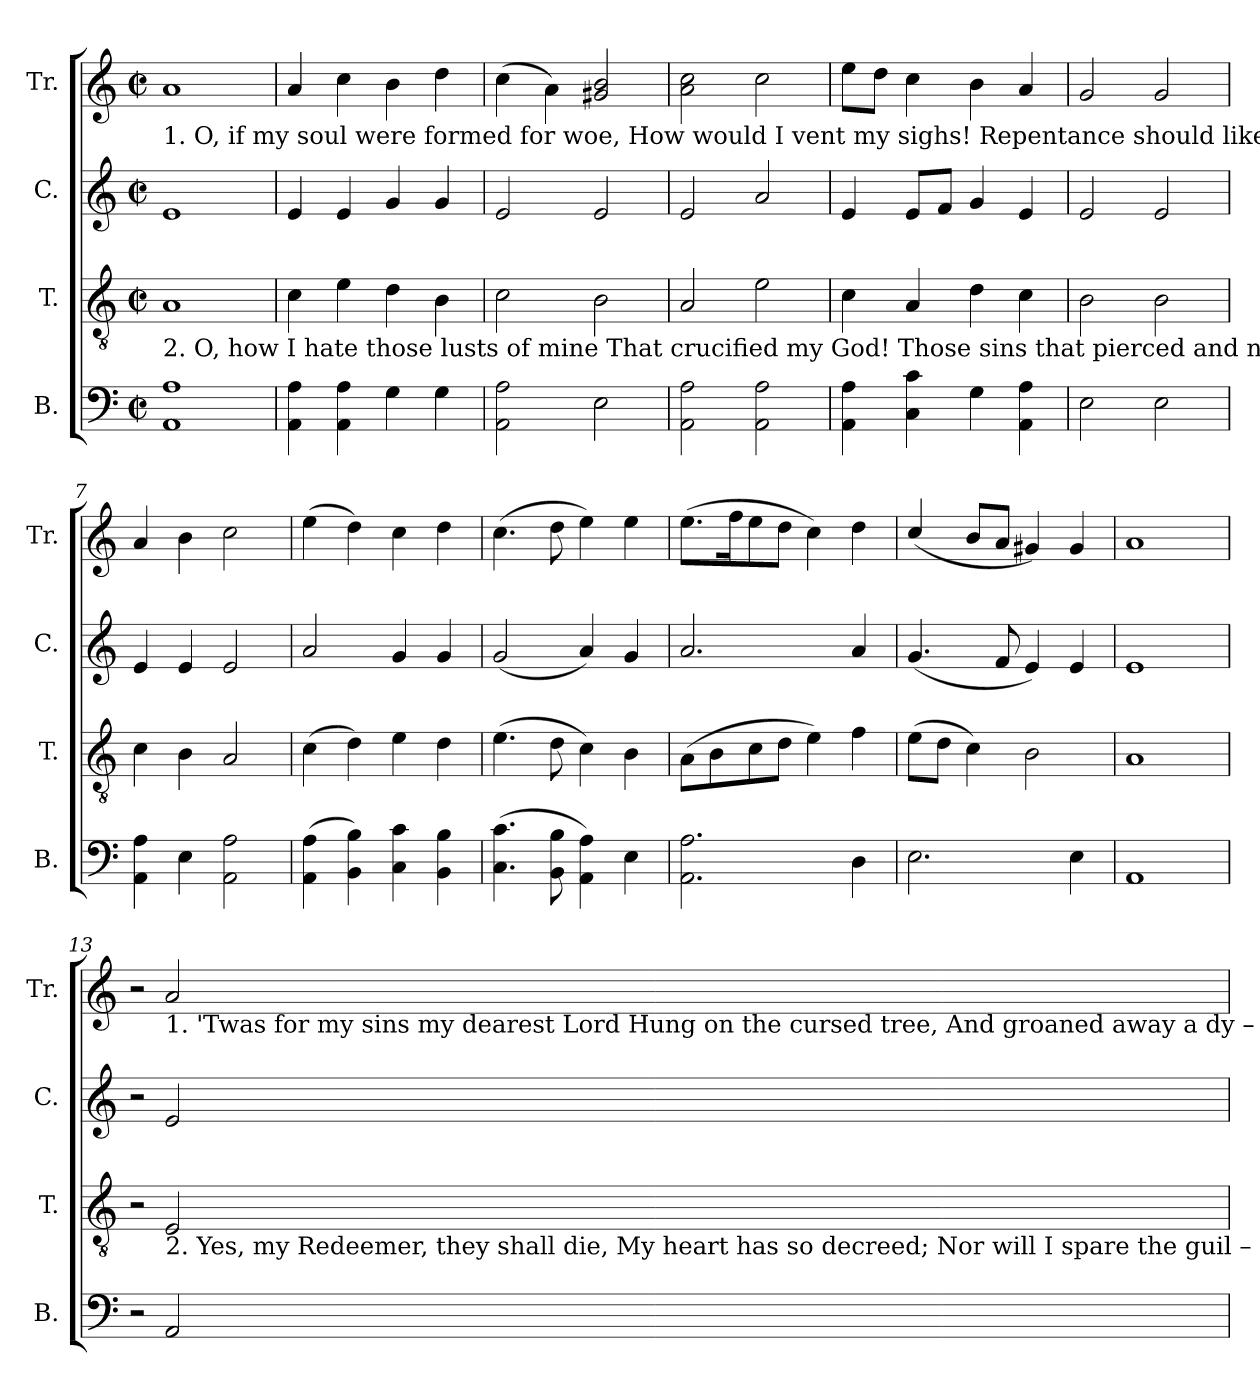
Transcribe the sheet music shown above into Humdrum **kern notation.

**kern	**kern	**kern	**kern
*part4	*part3	*part2	*part1
*staff4	*staff3	*staff2	*staff1
*I"B.	*I"T.	*I"C.	*I"Tr.
*I'B.	*I'T.	*I'C.	*I'Tr.
*clefF4	*clefGv2	*clefG2	*clefG2
*k[]	*k[]	*k[]	*k[]
*M2/2	*M2/2	*M2/2	*M2/2
*met(c|)	*met(c|)	*met(c|)	*met(c|)
*MM120	*MM120	*MM120	*MM120
=1	=1	=1	=1
!	!	!	!LO:TX:b:t=1. O, if my soul were formed  for  woe,  How  would I vent my sighs!  Repentance should like rivers  flow       From both ________ my   strea     –    ming  eyes.
!	!LO:TX:b:t=2. O,  how I hate those lusts  of  mine  That  crucified my  God!  Those sins that pierced and nailed his flesh   Fast  to _________  the  fa      –    tal       wood!	!	!
1AA 1A	1A	1e	1a
=2	=2	=2	=2
4AA\ 4A\	4c\	4e/	4a/
4AA\ 4A\	4e\	4e/	4cc\
4G\	4d\	4g/	4b\
4G\	4B\	4g/	4dd\
=3	=3	=3	=3
2AA\ 2A\	2c\	2e/	(4cc\
.	.	.	4a\)
2E\	2B\	2e/	2g#X/ 2b/
=4	=4	=4	=4
2AA\ 2A\	2A/	2e/	2a\ 2cc\
2AA\ 2A\	2e\	2a/	2cc\
=5	=5	=5	=5
4AA\ 4A\	4c\	4e/	8ee\L
.	.	.	8dd\J
4C\ 4c\	4A/	8e/L	4cc\
.	.	8f/J	.
4G\	4d\	4g/	4b\
4AA\ 4A\	4c\	4e/	4a/
=6	=6	=6	=6
2E\	2B\	2e/	2g/
2E\	2B\	2e/	2g/
=7	=7	=7	=7
4AA\ 4A\	4c\	4e/	4a/
4E\	4B\	4e/	4b\
2AA\ 2A\	2A/	2e/	2cc\
=8	=8	=8	=8
(4AA\ 4A\	(4c\	2a/	(4ee\
4BB\ 4B\)	4d\)	.	4dd\)
4C\ 4c\	4e\	4g/	4cc\
4BB\ 4B\	4d\	4g/	4dd\
=9	=9	=9	=9
(4.C\ 4.c\	(4.e\	(2g/	(4.cc\
8BB\ 8B\	8d\	.	8dd\
4AA\ 4A\)	4c\)	4a/)	4ee\)
4E\	4B\	4g/	4ee\
=10	=10	=10	=10
2.AA\ 2.A\	(8A\L	2.a/	(8.ee\L
.	8B\	.	.
.	.	.	16ff\K
.	8c\	.	8ee\
.	8d\J	.	8dd\J
.	4e\)	.	4cc\)
4D\	4f\	4a/	4dd\
=11	=11	=11	=11
2.E\	(8e\L	(4.g/	(4cc/
.	8d\J	.	.
.	4c\)	.	8b/L
.	.	8f/	8a/J
.	2B\	4e/)	4g#X/)
4E\	.	4e/	4g#/
=12	=12	=12	=12
1AA	1A	1e	1a
!!LO:LB:g=z
=13	=13	=13	=13
2r	2r	2r	2r
!	!	!	!LO:TX:b:t=1. 'Twas for my sins my  dearest Lord  Hung  on  the cursed   tree,        And  groaned  away  a     dy  –  ing     life      For      thee,  my   soul,    for   thee,  For
!	!LO:TX:b:t=2. Yes,  my Redeemer,   they shall die, My  heart  has so  decreed;       Nor   will  I  spare  the    guil  –  ty    things    That   made  my   Sa  – vior  bleed,  That	!	!
2AA/	2E/	2e/	2a/
=	=	=	=
*-	*-	*-	*-
